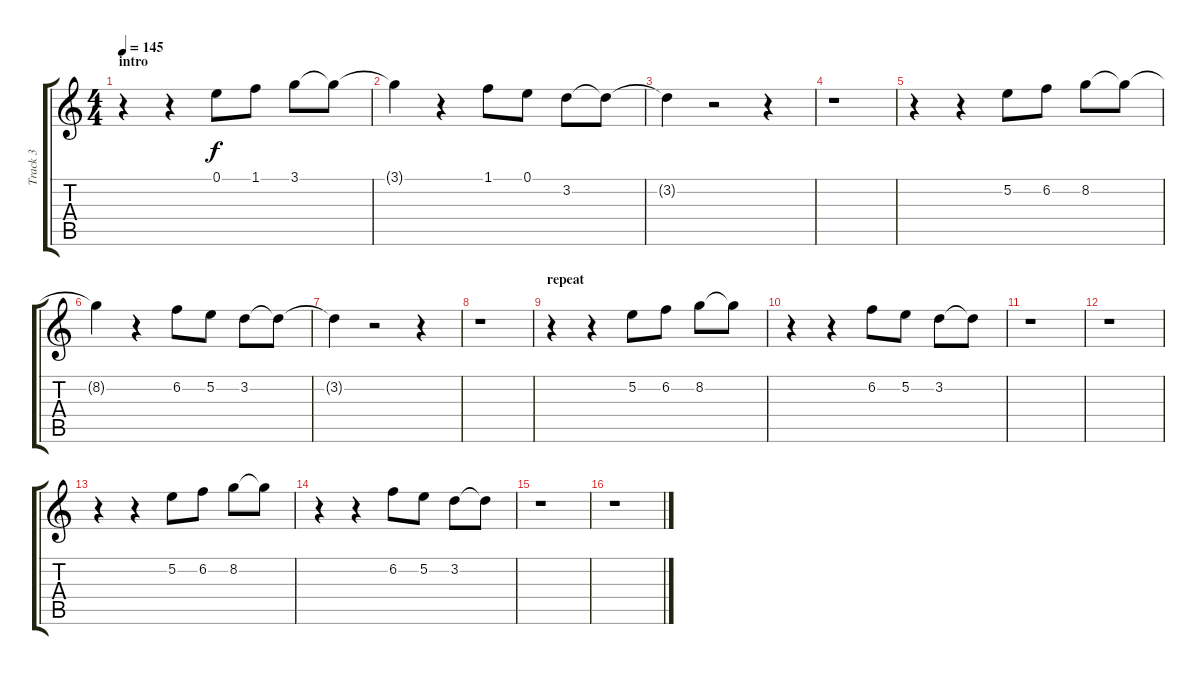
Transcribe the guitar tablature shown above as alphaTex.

\track ("Track 3" "Track 3") {instrument banjo}
\staff {score tabs}
\tuning (E4 B3 G3 D3 A2 E2) {hide}
\displaytranspose 12
\ts (4 4)
\section ("" "intro")
\tempo 145
\clef g2
\ks c
r.4{dy f instrument banjo} r.4 0.1.8 1.1.8 3.1.8 3.1{t}.8 |
3.1{t}.4 r.4 1.1.8 0.1.8 3.2.8 3.2{t}.8 |
3.2{t}.4 r.2 r.4 |
r.1 |
r.4 r.4 5.2.8 6.2.8 8.2.8 8.2{t}.8 |
8.2{t}.4 r.4 6.2.8 5.2.8 3.2.8 3.2{t}.8 |
3.2{t}.4 r.2 r.4 |
r.1 |
\section ("" "repeat")
r.4 r.4 5.2.8 6.2.8 8.2.8 8.2{t}.8 |
r.4 r.4 6.2.8 5.2.8 3.2.8 3.2{t}.8 |
r.1 |
r.1 |
r.4 r.4 5.2.8 6.2.8 8.2.8 8.2{t}.8 |
r.4 r.4 6.2.8 5.2.8 3.2.8 3.2{t}.8 |
r.1 |
r.1
